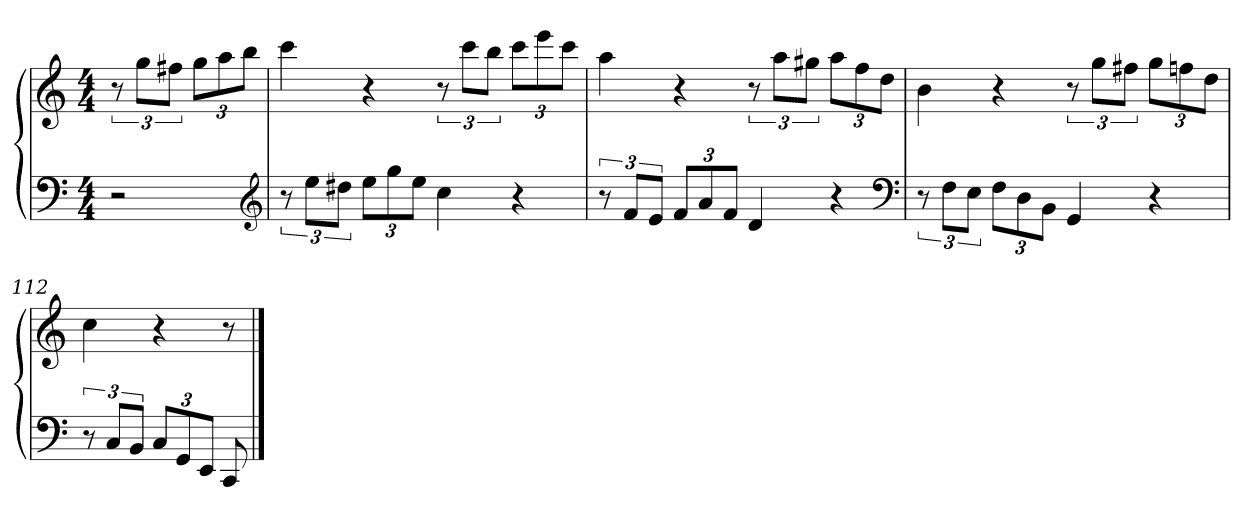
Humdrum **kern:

**kern	**kern
*part1	*part1
*staff2	*staff1
*clefF4	*clefG2
*k[]	*k[]
*C:	*C:
*M4/4	*M4/4
=	=
2r	12r
.	12ggL
.	12ff#XJ
.	12ggL
.	12aa
.	12bbJ
*clefG2	*
=109	=109
12r	4ccc
12eeL	.
12dd#XJ	.
12eeL	4r
12gg	.
12eeJ	.
4cc	12r
.	12cccL
.	12bbJ
4r	12cccL
.	12eee
.	12cccJ
=110	=110
12r	4aa
12fL	.
12eJ	.
12fL	4r
12a	.
12fJ	.
4d	12r
.	12aaL
.	12gg#XJ
4r	12aaL
.	12ff
.	12ddJ
*clefF4	*
=111	=111
12r	4b
12FL	.
12EJ	.
12FL	4r
12D	.
12BBJ	.
4GG	12r
.	12ggL
.	12ff#XJ
4r	12ggL
.	12ffn
.	12ddJ
=112	=112
12r	4cc
12CL	.
12BBJ	.
12CL	4r
12GG	.
12EEJ	.
8CC	8r
==	==
*-	*-
